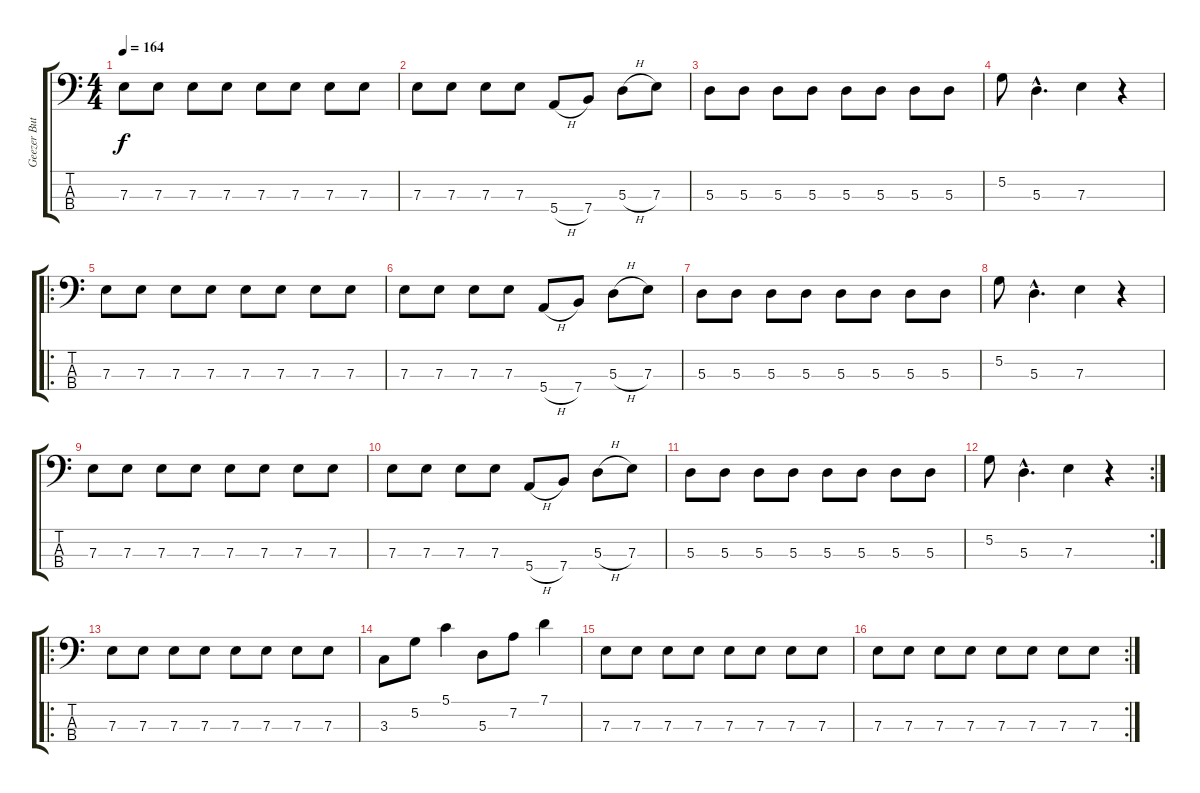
\track ("Geezer Butler" "Geezer But") {instrument electricbassfinger}
\staff {score tabs}
\tuning (G2 D2 A1 E1) {hide}
\ts (4 4)
\tempo 164
\clef f4
\ks c
7.3.8{dy f} 7.3.8 7.3.8 7.3.8 7.3.8 7.3.8 7.3.8 7.3.8 |
7.3.8 7.3.8 7.3.8 7.3.8 5.4{h}.8 7.4.8 5.3{h}.8 7.3.8 |
5.3.8 5.3.8 5.3.8 5.3.8 5.3.8 5.3.8 5.3.8 5.3.8 |
5.2.8 5.3{hac}.4{d} 7.3.4 r.4 |
\ro
7.3.8 7.3.8 7.3.8 7.3.8 7.3.8 7.3.8 7.3.8 7.3.8 |
7.3.8 7.3.8 7.3.8 7.3.8 5.4{h}.8 7.4.8 5.3{h}.8 7.3.8 |
5.3.8 5.3.8 5.3.8 5.3.8 5.3.8 5.3.8 5.3.8 5.3.8 |
5.2.8 5.3{hac}.4{d} 7.3.4 r.4 |
7.3.8 7.3.8 7.3.8 7.3.8 7.3.8 7.3.8 7.3.8 7.3.8 |
7.3.8 7.3.8 7.3.8 7.3.8 5.4{h}.8 7.4.8 5.3{h}.8 7.3.8 |
5.3.8 5.3.8 5.3.8 5.3.8 5.3.8 5.3.8 5.3.8 5.3.8 |
\rc 2
5.2.8 5.3{hac}.4{d} 7.3.4 r.4 |
\ro
7.3.8 7.3.8 7.3.8 7.3.8 7.3.8 7.3.8 7.3.8 7.3.8 |
3.3.8 5.2.8 5.1.4 5.3.8 7.2.8 7.1.4 |
7.3.8 7.3.8 7.3.8 7.3.8 7.3.8 7.3.8 7.3.8 7.3.8 |
\rc 2
7.3.8 7.3.8 7.3.8 7.3.8 7.3.8 7.3.8 7.3.8 7.3.8
